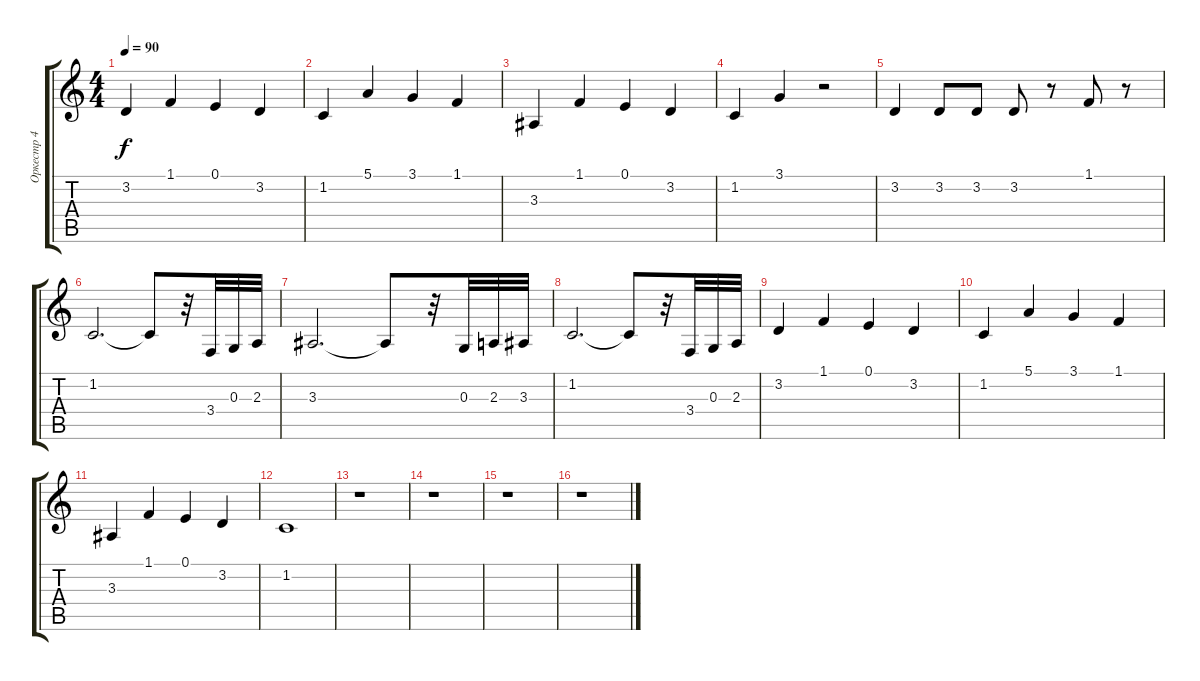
\track ("Оркестр 4" "Оркестр 4") {instrument frenchhorn}
\staff {score tabs}
\tuning (E4 B3 G3 D3 A2 E2) {hide}
\ts (4 4)
\tempo 90
\clef g2
\ks c
3.2.4{dy f} 1.1.4 0.1.4 3.2.4 |
1.2.4 5.1.4 3.1.4 1.1.4 |
3.3.4 1.1.4 0.1.4 3.2.4 |
1.2.4 3.1.4 r.2 |
3.2.4 3.2.8 3.2.8 3.2.8 r.8 1.1.8 r.8 |
1.2.2{d} 1.2{t}.8 r.32 3.4.32 0.3.32 2.3.32 |
3.3.2{d} 3.3{t}.8 r.32 0.3.32 2.3.32 3.3.32 |
1.2.2{d} 1.2{t}.8 r.32 3.4.32 0.3.32 2.3.32 |
3.2.4 1.1.4 0.1.4 3.2.4 |
1.2.4 5.1.4 3.1.4 1.1.4 |
3.3.4 1.1.4 0.1.4 3.2.4 |
1.2.1 |
r.1 |
r.1 |
r.1 |
r.1
